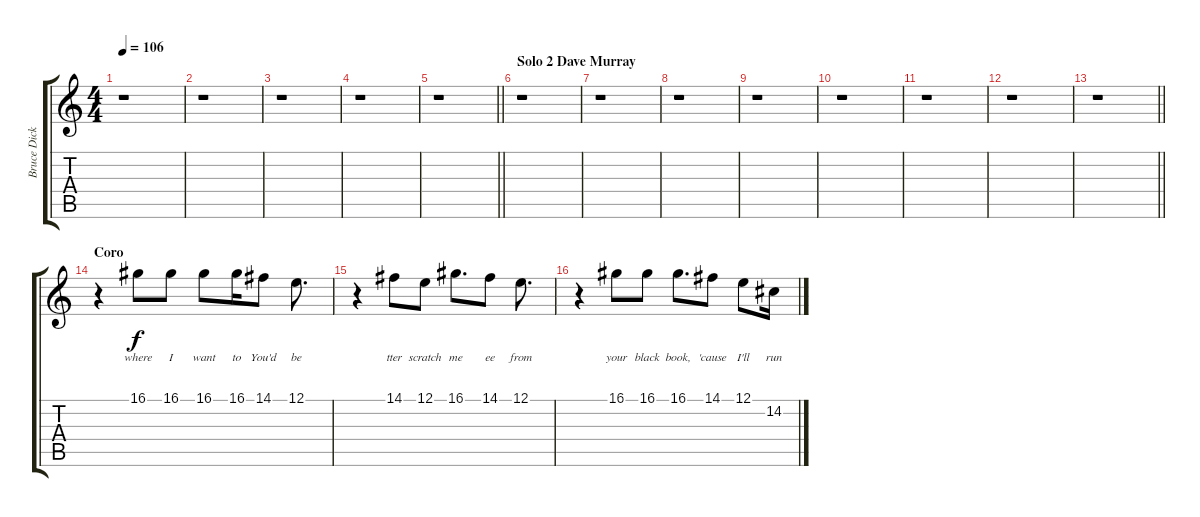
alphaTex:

\track ("Bruce Dickinson" "Bruce Dick") {instrument lead2sawtooth}
\staff {score tabs}
\tuning (E4 B3 G3 D3 A2 E2) {hide}
\ts (4 4)
\tempo 106
\clef g2
\ks c
r.1{dy f} |
r.1 |
r.1 |
r.1 |
\barLineRight lightlight
r.1 |
\section ("" "Solo 2 Dave Murray")
r.1 |
r.1 |
r.1 |
r.1 |
r.1 |
r.1 |
r.1 |
\barLineRight lightlight
r.1 |
\section ("" "Coro")
r.4 16.1.8{lyrics (0 "where") lyrics (1 "") lyrics (2 "") lyrics (3 "") lyrics (4 "")} 16.1.8{lyrics (0 "I") lyrics (1 "") lyrics (2 "") lyrics (3 "") lyrics (4 "")} 16.1.8{lyrics (0 "want") lyrics (1 "") lyrics (2 "") lyrics (3 "") lyrics (4 "")} 16.1.16{lyrics (0 "to") lyrics (1 "") lyrics (2 "") lyrics (3 "") lyrics (4 "")} 14.1.8{lyrics (0 "You'd") lyrics (1 "") lyrics (2 "") lyrics (3 "") lyrics (4 "")} 12.1.8{d lyrics (0 "be") lyrics (1 "") lyrics (2 "") lyrics (3 "") lyrics (4 "")} |
r.4 14.1.8{lyrics (0 "tter") lyrics (1 "") lyrics (2 "") lyrics (3 "") lyrics (4 "")} 12.1.8{lyrics (0 "scratch") lyrics (1 "") lyrics (2 "") lyrics (3 "") lyrics (4 "")} 16.1.8{d lyrics (0 "me") lyrics (1 "") lyrics (2 "") lyrics (3 "") lyrics (4 "")} 14.1.8{lyrics (0 "ee") lyrics (1 "") lyrics (2 "") lyrics (3 "") lyrics (4 "")} 12.1.8{d lyrics (0 "from") lyrics (1 "") lyrics (2 "") lyrics (3 "") lyrics (4 "")} |
r.4 16.1.8{lyrics (0 "your") lyrics (1 "") lyrics (2 "") lyrics (3 "") lyrics (4 "")} 16.1.8{lyrics (0 "black") lyrics (1 "") lyrics (2 "") lyrics (3 "") lyrics (4 "")} 16.1.8{d lyrics (0 "book,") lyrics (1 "") lyrics (2 "") lyrics (3 "") lyrics (4 "")} 14.1.8{lyrics (0 "'cause") lyrics (1 "") lyrics (2 "") lyrics (3 "") lyrics (4 "")} 12.1.8{lyrics (0 "I'll") lyrics (1 "") lyrics (2 "") lyrics (3 "") lyrics (4 "")} 14.2.16{lyrics (0 "run") lyrics (1 "") lyrics (2 "") lyrics (3 "") lyrics (4 "")}
